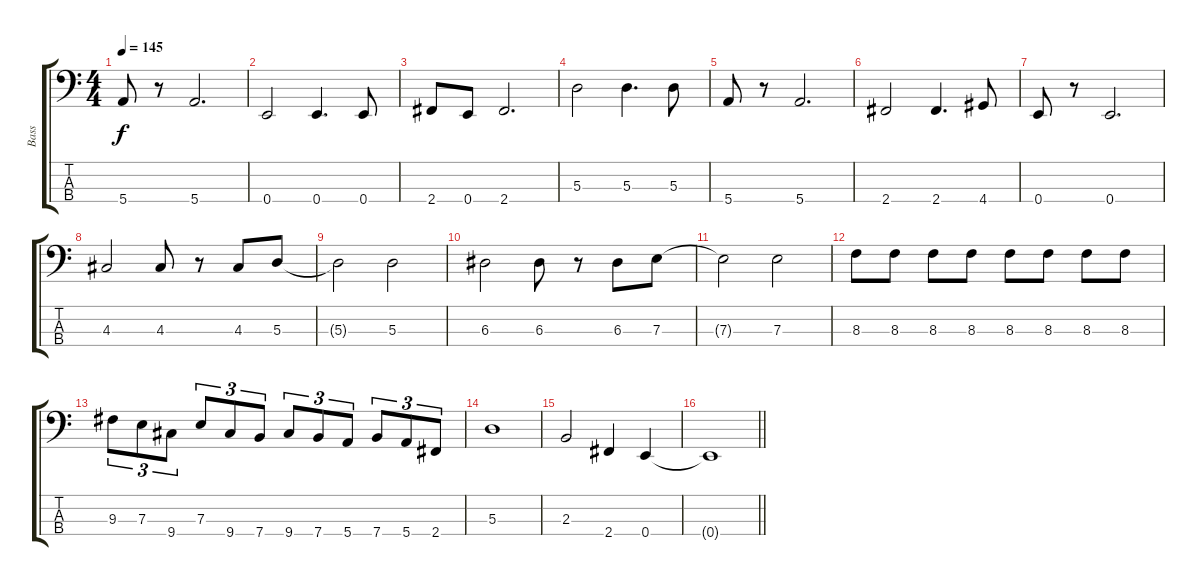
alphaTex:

\track ("Bass" "Bass") {instrument electricbassfinger}
\staff {score tabs}
\tuning (G2 D2 A1 E1) {hide}
\ts (4 4)
\tempo 145
\clef f4
\ks c
5.4.8{dy f} r.8 5.4.2{d} |
0.4.2 0.4.4{d} 0.4.8 |
2.4.8 0.4.8 2.4.2{d} |
5.3.2 5.3.4{d} 5.3.8 |
5.4.8 r.8 5.4.2{d} |
2.4.2 2.4.4{d} 4.4.8 |
0.4.8 r.8 0.4.2{d} |
4.3.2 4.3.8 r.8 4.3.8 5.3.8 |
5.3{t}.2 5.3.2 |
6.3.2 6.3.8 r.8 6.3.8 7.3.8 |
7.3{t}.2 7.3.2 |
8.3.8 8.3.8 8.3.8 8.3.8 8.3.8 8.3.8 8.3.8 8.3.8 |
9.3.8{tu (3 2)} 7.3.8{tu (3 2)} 9.4.8{tu (3 2)} 7.3.8{tu (3 2)} 9.4.8{tu (3 2)} 7.4.8{tu (3 2)} 9.4.8{tu (3 2)} 7.4.8{tu (3 2)} 5.4.8{tu (3 2)} 7.4.8{tu (3 2)} 5.4.8{tu (3 2)} 2.4.8{tu (3 2)} |
5.3.1 |
2.3.2 2.4.4 0.4.4 |
\barLineRight lightlight
0.4{t}.1
